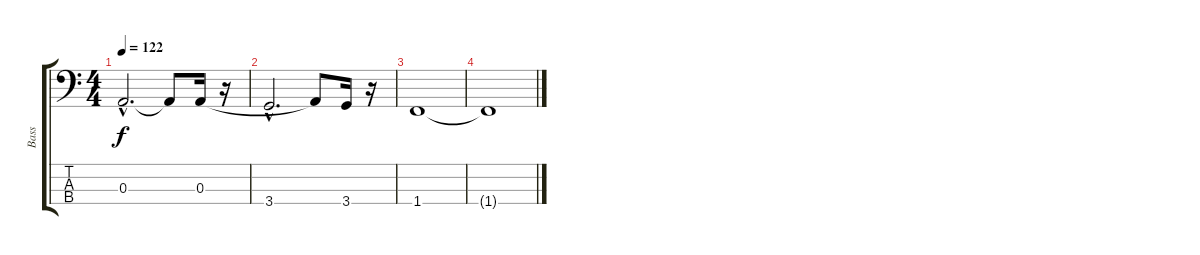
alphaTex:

\track ("Bass" "Bass") {instrument electricbassfinger}
\staff {score tabs}
\tuning (G2 D2 A1 E1) {hide}
\ts (4 4)
\tempo 122
\clef f4
\ks c
0.3{hac}.2{d dy f} 0.3{t}.8 0.3.16 r.16 |
3.4{hac}.2{d} 0.3{t}.8 3.4.16 r.16 |
1.4.1 |
1.4{t}.1
